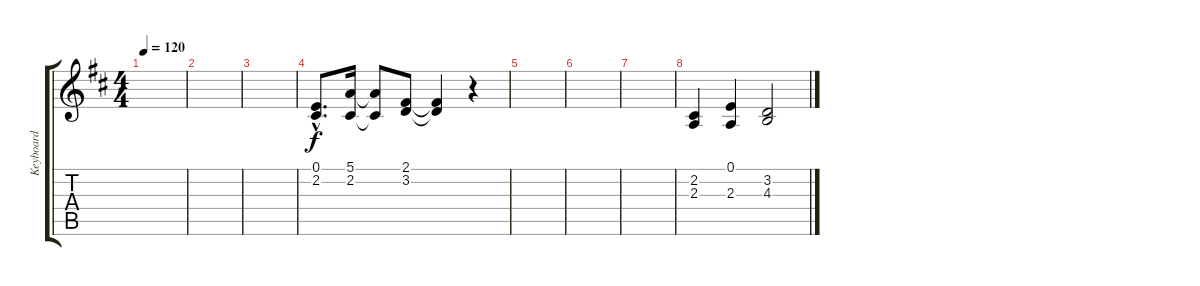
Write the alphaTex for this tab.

\track ("Keyboard" "Keyboard") {instrument electricpiano2}
\staff {score tabs}
\tuning (E4 B3 G3 D3 A2 E2) {hide}
\ts (4 4)
\tempo 120
\clef g2
\ks d
|
|
|
(0.1{hac} 2.2{hac}).8{d} (5.1 2.2).16 (5.1{t} 2.2{t}).8 (2.1 3.2).8 (2.1{t} 3.2{t}).4 r.4 |
|
|
|
(2.2 2.3).4 (0.1 2.3).4 (3.2 4.3).2
